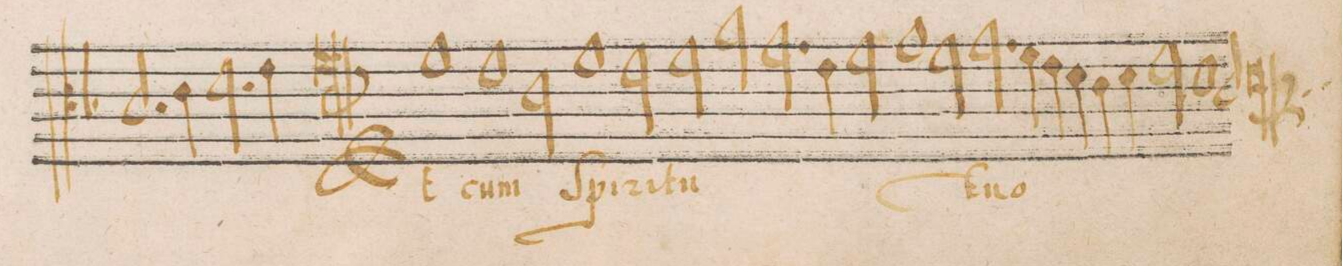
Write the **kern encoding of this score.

**kern	**text
*I"CANTVS	*
*clefC4	*
*k[b-]	*
*met(C|)	*
*M2/1	*
2.B-/	.
4c\	.
2.d\	.
4e\	.
=23-	=23-
0f\	.
=24-	=24-
1f	Et
1e	cum
=25-	=25-
2c\	.
1f	Spi-
2e\	-ri-
=26-	=26-
2f\	-tu
2a\	.
2.g\	.
4e\	.
=27-	=27-
2f\	.
1g	.
2f\	tu-
=28-	=28-
2.g\	-o
4f\	.
4e\	.
4d\	.
4c\	.
4d\	.
=29-	=29-
2e\	.
1d	.
2c/	.
=30-	=30-
0d\	.
=31-	=31-
*-	*-
